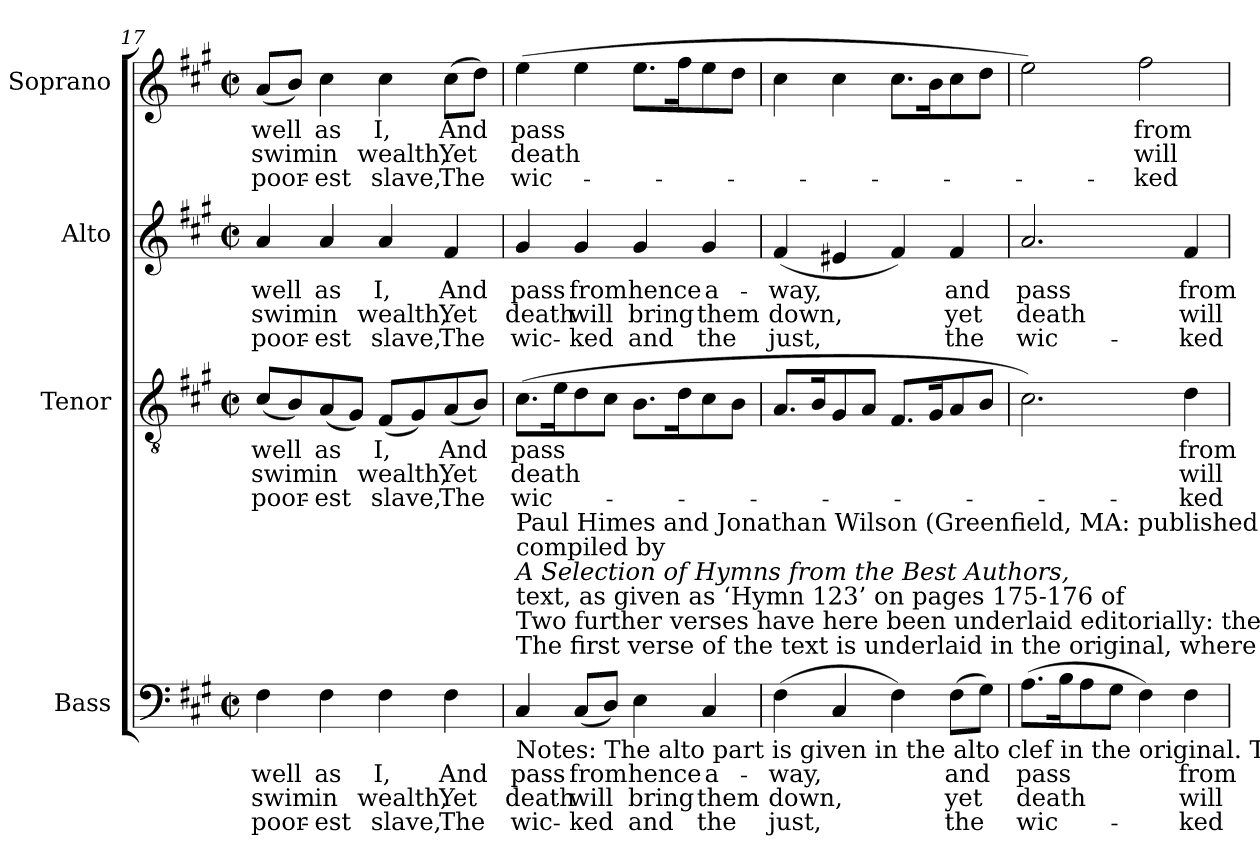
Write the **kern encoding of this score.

**kern	**text	**text	**text	**kern	**text	**text	**text	**kern	**text	**text	**text	**kern	**text	**text	**text
*part4	*part4	*part4	*part4	*part3	*part3	*part3	*part3	*part2	*part2	*part2	*part2	*part1	*part1	*part1	*part1
*staff4	*staff4	*staff4	*staff4	*staff3	*staff3	*staff3	*staff3	*staff2	*staff2	*staff2	*staff2	*staff1	*staff1	*staff1	*staff1
*I"Bass	*	*	*	*I"Tenor	*	*	*	*I"Alto	*	*	*	*I"Soprano	*	*	*
*I'B.	*	*	*	*I'T.	*	*	*	*I'A.	*	*	*	*I'S.	*	*	*
*clefF4	*	*	*	*clefGv2	*	*	*	*clefG2	*	*	*	*clefG2	*	*	*
*	*	*	*	*ITrd7c12	*	*	*	*	*	*	*	*	*	*	*
*k[f#c#g#]	*	*	*	*k[f#c#g#]	*	*	*	*k[f#c#g#]	*	*	*	*k[f#c#g#]	*	*	*
*f#:	*	*	*	*f#:	*	*	*	*f#:	*	*	*	*f#:	*	*	*
*M2/2	*	*	*	*M2/2	*	*	*	*M2/2	*	*	*	*M2/2	*	*	*
*met(c|)	*	*	*	*met(c|)	*	*	*	*met(c|)	*	*	*	*met(c|)	*	*	*
=17	=17	=17	=17	=17	=17	=17	=17	=17	=17	=17	=17	=17	=17	=17	=17
!	!LO:LY:b:color=#000000	!LO:LY:b:color=#000000	!LO:LY:b:color=#000000	!	!	!	!	!	!	!	!	!	!	!	!
!	!	!	!	!	!LO:LY:b:color=#000000	!LO:LY:b:color=#000000	!LO:LY:b:color=#000000	!	!	!	!	!	!	!	!
!	!	!	!	!	!	!	!	!	!LO:LY:b:color=#000000	!LO:LY:b:color=#000000	!LO:LY:b:color=#000000	!	!	!	!
!	!	!	!	!	!	!	!	!	!	!	!	!	!LO:LY:b:color=#000000	!LO:LY:b:color=#000000	!LO:LY:b:color=#000000
4F#i\	well	swim	poor-	(8C#i/L	well	swim	poor-	4ai/	well	swim	poor-	(8ai/L	well	swim	poor-
.	.	.	.	8BBi/)	.	.	.	.	.	.	.	8bi/J)	.	.	.
!	!LO:LY:b:color=#000000	!LO:LY:b:color=#000000	!LO:LY:b:color=#000000	!	!	!	!	!	!	!	!	!	!	!	!
!	!	!	!	!	!LO:LY:b:color=#000000	!LO:LY:b:color=#000000	!LO:LY:b:color=#000000	!	!	!	!	!	!	!	!
!	!	!	!	!	!	!	!	!	!LO:LY:b:color=#000000	!LO:LY:b:color=#000000	!LO:LY:b:color=#000000	!	!	!	!
!	!	!	!	!	!	!	!	!	!	!	!	!	!LO:LY:b:color=#000000	!LO:LY:b:color=#000000	!LO:LY:b:color=#000000
4F#i\	as	in	-est	(8AAi/	as	in	-est	4ai/	as	in	-est	4cc#i\	as	in	-est
.	.	.	.	8GG#i/J)	.	.	.	.	.	.	.	.	.	.	.
!	!LO:LY:b:color=#000000	!LO:LY:b:color=#000000	!LO:LY:b:color=#000000	!	!	!	!	!	!	!	!	!	!	!	!
!	!	!	!	!	!LO:LY:b:color=#000000	!LO:LY:b:color=#000000	!LO:LY:b:color=#000000	!	!	!	!	!	!	!	!
!	!	!	!	!	!	!	!	!	!LO:LY:b:color=#000000	!LO:LY:b:color=#000000	!LO:LY:b:color=#000000	!	!	!	!
!	!	!	!	!	!	!	!	!	!	!	!	!	!LO:LY:b:color=#000000	!LO:LY:b:color=#000000	!LO:LY:b:color=#000000
4F#i\	I,	wealth,	slave,	(8FF#i/L	I,	wealth,	slave,	4ai/	I,	wealth,	slave,	4cc#i\	I,	wealth,	slave,
.	.	.	.	8GG#i/)	.	.	.	.	.	.	.	.	.	.	.
!	!LO:LY:b:color=#000000	!LO:LY:b:color=#000000	!LO:LY:b:color=#000000	!	!	!	!	!	!	!	!	!	!	!	!
!	!	!	!	!	!LO:LY:b:color=#000000	!LO:LY:b:color=#000000	!LO:LY:b:color=#000000	!	!	!	!	!	!	!	!
!	!	!	!	!	!	!	!	!	!LO:LY:b:color=#000000	!LO:LY:b:color=#000000	!LO:LY:b:color=#000000	!	!	!	!
!	!	!	!	!	!	!	!	!	!	!	!	!	!LO:LY:b:color=#000000	!LO:LY:b:color=#000000	!LO:LY:b:color=#000000
4F#i\	And	Yet	The	(8AAi/	And	Yet	The	4f#i/	And	Yet	The	(8cc#i\L	And	Yet	The
.	.	.	.	8BBi/J)	.	.	.	.	.	.	.	8ddi\J)	.	.	.
!!LO:LB:g=z
=18	=18	=18	=18	=18	=18	=18	=18	=18	=18	=18	=18	=18	=18	=18	=18
!	!LO:LY:b:color=#000000	!LO:LY:b:color=#000000	!LO:LY:b:color=#000000	!	!	!	!	!	!	!	!	!	!	!	!
!	!	!	!	!	!LO:LY:b:color=#000000	!LO:LY:b:color=#000000	!LO:LY:b:color=#000000	!	!	!	!	!	!	!	!
!	!	!	!	!	!	!	!	!	!LO:LY:b:color=#000000	!LO:LY:b:color=#000000	!LO:LY:b:color=#000000	!	!	!	!
!LO:TX:b:t=Notes&colon; The alto part is given in the alto clef in the original. The original time signature is retorted time.	!	!	!	!	!	!	!	!	!	!	!	!	!	!	!
!LO:TX:t=The first verse of the text is underlaid in the original, where it is attributed with the heading ‘Words from Mr. John Peck’.	!	!	!	!	!	!	!	!	!	!	!	!	!	!	!
!LO:TX:t=Two further verses have here been underlaid editorially&colon; these are verses 3-4 and 6-7 of seven 4-line verses of the	!	!	!	!	!	!	!	!	!	!	!	!	!	!	!
!LO:TX:t=text, as given as ‘Hymn 123’ on pages 175-176 of	!	!	!	!	!	!	!	!	!	!	!	!	!	!	!
!LO:TX:i:t=A Selection of Hymns from the Best Authors,	!	!	!	!	!	!	!	!	!	!	!	!	!	!	!
!LO:TX:t=compiled by	!	!	!	!	!	!	!	!	!	!	!	!	!	!	!
!LO:TX:t=Paul Himes and Jonathan Wilson (Greenfield, MA&colon; published by Clark & Hunt, 1818).	!	!	!	!	!	!	!	!	!	!	!	!	!	!	!
!	!	!	!	!	!	!	!	!	!	!	!	!	!LO:LY:b:color=#000000	!LO:LY:b:color=#000000	!LO:LY:b:color=#000000
4C#i/	pass	death	wic-	(8.C#i\L	pass	death	wic-	4g#i/	pass	death	wic-	(4eei\	pass	death	wic-
.	.	.	.	16Ei\K	.	.	.	.	.	.	.	.	.	.	.
!	!LO:LY:b:color=#000000	!LO:LY:b:color=#000000	!LO:LY:b:color=#000000	!	!	!	!	!	!	!	!	!	!	!	!
!	!	!	!	!	!	!	!	!	!LO:LY:b:color=#000000	!LO:LY:b:color=#000000	!LO:LY:b:color=#000000	!	!	!	!
(8C#i/L	from	will	-ked	8Di\	.	.	.	4g#i/	from	will	-ked	4eei\	.	.	.
8Di/J)	.	.	.	8C#i\J	.	.	.	.	.	.	.	.	.	.	.
!	!LO:LY:b:color=#000000	!LO:LY:b:color=#000000	!LO:LY:b:color=#000000	!	!	!	!	!	!	!	!	!	!	!	!
!	!	!	!	!	!	!	!	!	!LO:LY:b:color=#000000	!LO:LY:b:color=#000000	!LO:LY:b:color=#000000	!	!	!	!
4Ei\	hence	bring	and	8.BBi\L	.	.	.	4g#i/	hence	bring	and	8.eei\L	.	.	.
.	.	.	.	16Di\K	.	.	.	.	.	.	.	16ff#i\K	.	.	.
!	!LO:LY:b:color=#000000	!LO:LY:b:color=#000000	!LO:LY:b:color=#000000	!	!	!	!	!	!	!	!	!	!	!	!
!	!	!	!	!	!	!	!	!	!LO:LY:b:color=#000000	!LO:LY:b:color=#000000	!LO:LY:b:color=#000000	!	!	!	!
4C#i/	a-	them	the	8C#i\	.	.	.	4g#i/	a-	them	the	8eei\	.	.	.
.	.	.	.	8BBi\J	.	.	.	.	.	.	.	8ddi\J	.	.	.
=19	=19	=19	=19	=19	=19	=19	=19	=19	=19	=19	=19	=19	=19	=19	=19
!	!LO:LY:b:color=#000000	!LO:LY:b:color=#000000	!LO:LY:b:color=#000000	!	!	!	!	!	!	!	!	!	!	!	!
!	!	!	!	!	!	!	!	!	!LO:LY:b:color=#000000	!LO:LY:b:color=#000000	!LO:LY:b:color=#000000	!	!	!	!
(4F#i\	-way,	down,	just,	8.AAi/L	.	.	.	(4f#i/	-way,	down,	just,	4cc#i\	.	.	.
.	.	.	.	16BBi/K	.	.	.	.	.	.	.	.	.	.	.
4C#i/	.	.	.	8GG#i/	.	.	.	4e#Xi/	.	.	.	4cc#i\	.	.	.
.	.	.	.	8AAi/J	.	.	.	.	.	.	.	.	.	.	.
4F#i\)	.	.	.	8.FF#i/L	.	.	.	4f#i/)	.	.	.	8.cc#i\L	.	.	.
.	.	.	.	16GG#i/K	.	.	.	.	.	.	.	16bi\K	.	.	.
!	!LO:LY:b:color=#000000	!LO:LY:b:color=#000000	!LO:LY:b:color=#000000	!	!	!	!	!	!	!	!	!	!	!	!
!	!	!	!	!	!	!	!	!	!LO:LY:b:color=#000000	!LO:LY:b:color=#000000	!LO:LY:b:color=#000000	!	!	!	!
(8F#i\L	and	yet	the	8AAi/	.	.	.	4f#i/	and	yet	the	8cc#i\	.	.	.
8G#i\J)	.	.	.	8BBi/J	.	.	.	.	.	.	.	8ddi\J	.	.	.
=20	=20	=20	=20	=20	=20	=20	=20	=20	=20	=20	=20	=20	=20	=20	=20
!	!LO:LY:b:color=#000000	!LO:LY:b:color=#000000	!LO:LY:b:color=#000000	!	!	!	!	!	!	!	!	!	!	!	!
!	!	!	!	!	!	!	!	!	!LO:LY:b:color=#000000	!LO:LY:b:color=#000000	!LO:LY:b:color=#000000	!	!	!	!
(8.Ai\L	pass	death	wic-	2.C#i\)	.	.	.	2.ai/	pass	death	wic-	2eei\)	.	.	.
16Bi\K	.	.	.	.	.	.	.	.	.	.	.	.	.	.	.
8Ai\	.	.	.	.	.	.	.	.	.	.	.	.	.	.	.
8G#i\J	.	.	.	.	.	.	.	.	.	.	.	.	.	.	.
!	!	!	!	!	!	!	!	!	!	!	!	!	!LO:LY:b:color=#000000	!LO:LY:b:color=#000000	!LO:LY:b:color=#000000
4F#i\)	.	.	.	.	.	.	.	.	.	.	.	2ff#i\	from	will	-ked
!	!LO:LY:b:color=#000000	!LO:LY:b:color=#000000	!LO:LY:b:color=#000000	!	!	!	!	!	!	!	!	!	!	!	!
!	!	!	!	!	!LO:LY:b:color=#000000	!LO:LY:b:color=#000000	!LO:LY:b:color=#000000	!	!	!	!	!	!	!	!
!	!	!	!	!	!	!	!	!	!LO:LY:b:color=#000000	!LO:LY:b:color=#000000	!LO:LY:b:color=#000000	!	!	!	!
4F#i\	from	will	-ked	4Di\	from	will	-ked	4f#i/	from	will	-ked	.	.	.	.
=	=	=	=	=	=	=	=	=	=	=	=	=	=	=	=
*-	*-	*-	*-	*-	*-	*-	*-	*-	*-	*-	*-	*-	*-	*-	*-
